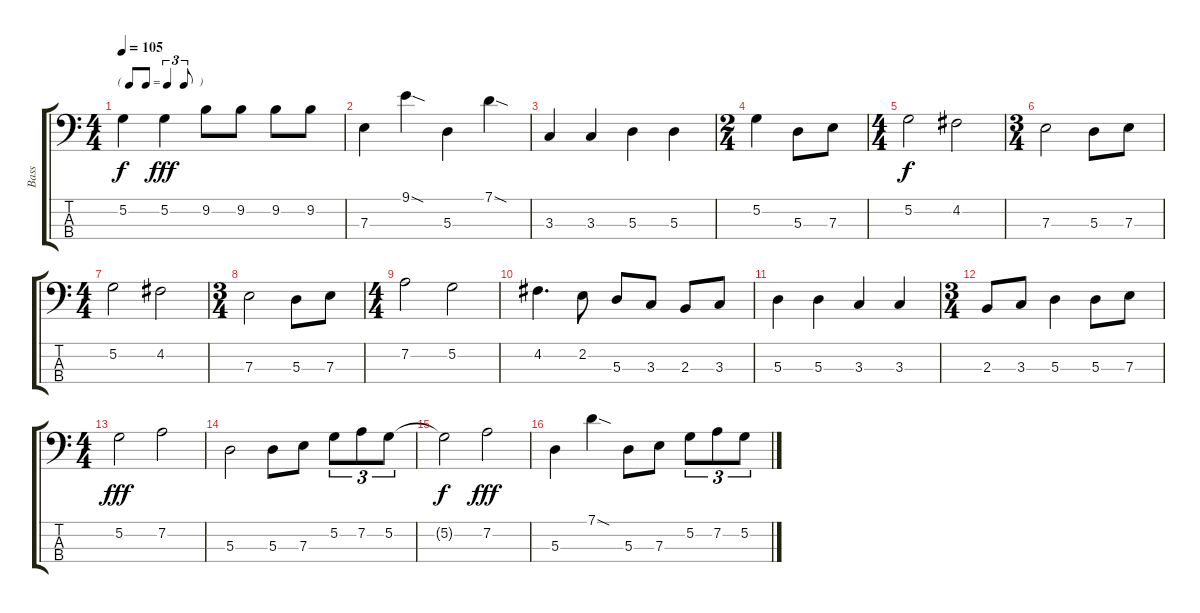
\track ("Bass" "Bass") {instrument electricguitarjazz}
\staff {score tabs}
\tuning (G2 D2 A1 E1) {hide}
\ts (4 4)
\tf triplet8th
\tempo 105
\clef f4
\ks c
5.2{t}.4{dy f} 5.2.4{dy fff} 9.2.8 9.2.8 9.2.8 9.2.8 |
7.3.4 9.1{sod}.4 5.3.4 7.1{sod}.4 |
3.3.4 3.3.4 5.3.4 5.3.4 |
\ts (2 4)
5.2.4 5.3.8 7.3.8 |
\ts (4 4)
5.2.2{dy f} 4.2.2 |
\ts (3 4)
7.3.2 5.3.8 7.3.8 |
\ts (4 4)
5.2.2 4.2.2 |
\ts (3 4)
7.3.2 5.3.8 7.3.8 |
\ts (4 4)
7.2.2 5.2.2 |
4.2.4{d} 2.2.8 5.3.8 3.3.8 2.3.8 3.3.8 |
5.3.4 5.3.4 3.3.4 3.3.4 |
\ts (3 4)
2.3.8 3.3.8 5.3.4 5.3.8 7.3.8 |
\ts (4 4)
5.2.2{dy fff} 7.2.2 |
5.3.2 5.3.8 7.3.8 5.2.8{tu (3 2)} 7.2.8{tu (3 2)} 5.2.8{tu (3 2)} |
5.2{t}.2{dy f} 7.2.2{dy fff} |
5.3.4 7.1{sod}.4 5.3.8 7.3.8 5.2.8{tu (3 2)} 7.2.8{tu (3 2)} 5.2.8{tu (3 2)}
